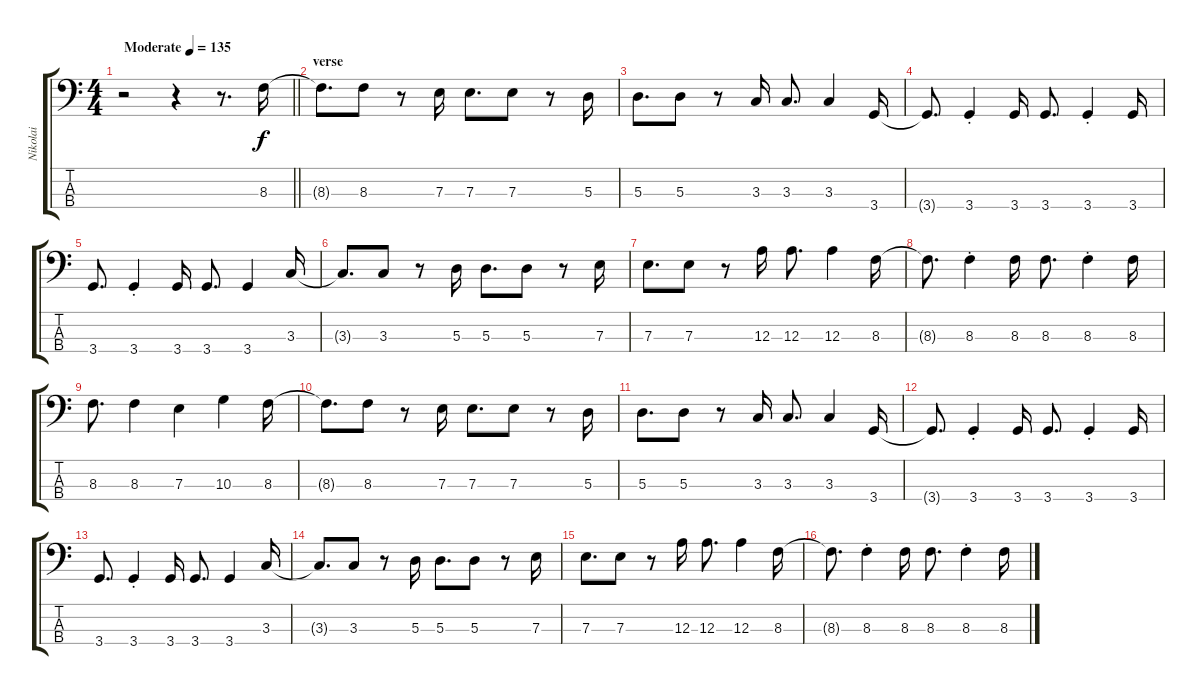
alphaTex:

\track ("Nikolai" "Nikolai") {instrument electricbasspick}
\staff {score tabs}
\tuning (G2 D2 A1 E1) {hide}
\ts (4 4)
\tempo (135 "Moderate")
\clef f4
\barLineRight lightlight
\ks c
r.2{dy f instrument electricbasspick} r.4 r.8{d} 8.3.16 |
\section ("" "verse")
8.3{t}.8{d} 8.3.8 r.8 7.3.16 7.3.8{d} 7.3.8 r.8 5.3.16 |
5.3.8{d} 5.3.8 r.8 3.3.16 3.3.8{d} 3.3.4 3.4.16 |
3.4{t}.8{d} 3.4{st}.4 3.4.16 3.4.8{d} 3.4{st}.4 3.4.16 |
3.4.8{d} 3.4{st}.4 3.4.16 3.4.8{d} 3.4.4 3.3.16 |
3.3{t}.8{d} 3.3.8 r.8 5.3.16 5.3.8{d} 5.3.8 r.8 7.3.16 |
7.3.8{d} 7.3.8 r.8 12.3.16 12.3.8{d} 12.3.4 8.3.16 |
8.3{t}.8{d} 8.3{st}.4 8.3.16 8.3.8{d} 8.3{st}.4 8.3.16 |
8.3.8{d} 8.3.4 7.3.4 10.3.4 8.3.16 |
8.3{t}.8{d} 8.3.8 r.8 7.3.16 7.3.8{d} 7.3.8 r.8 5.3.16 |
5.3.8{d} 5.3.8 r.8 3.3.16 3.3.8{d} 3.3.4 3.4.16 |
3.4{t}.8{d} 3.4{st}.4 3.4.16 3.4.8{d} 3.4{st}.4 3.4.16 |
3.4.8{d} 3.4{st}.4 3.4.16 3.4.8{d} 3.4.4 3.3.16 |
3.3{t}.8{d} 3.3.8 r.8 5.3.16 5.3.8{d} 5.3.8 r.8 7.3.16 |
7.3.8{d} 7.3.8 r.8 12.3.16 12.3.8{d} 12.3.4 8.3.16 |
8.3{t}.8{d} 8.3{st}.4 8.3.16 8.3.8{d} 8.3{st}.4 8.3.16
